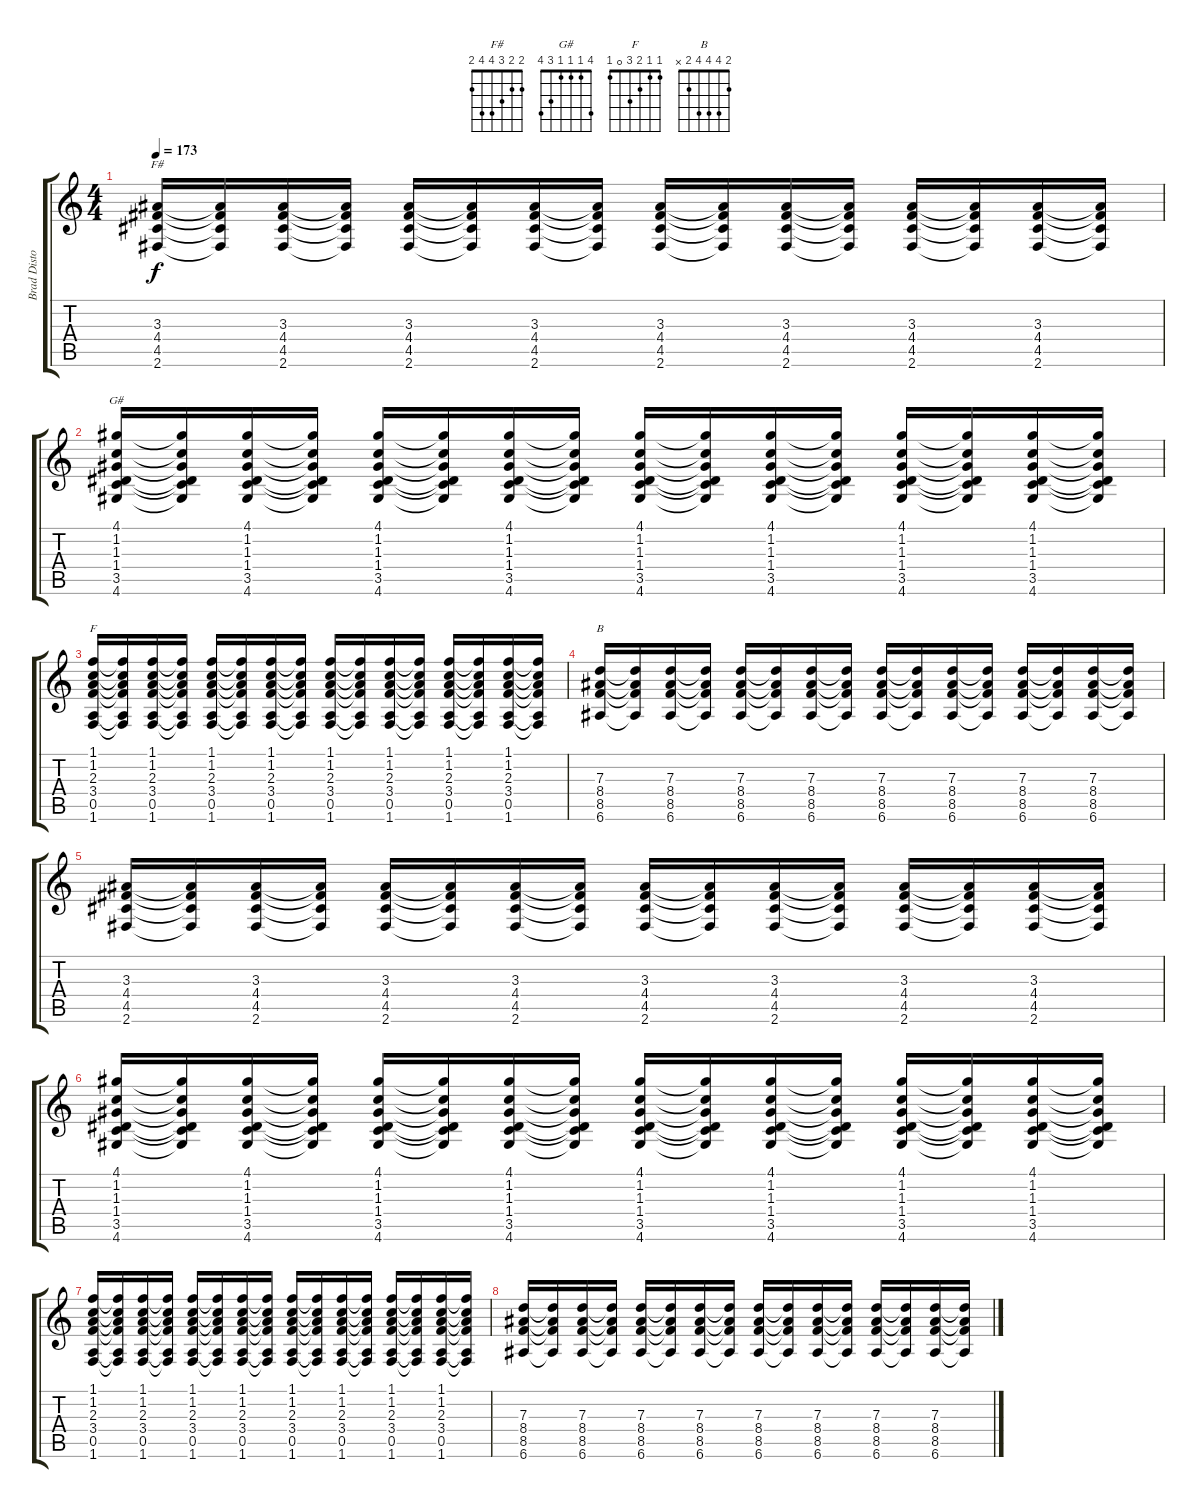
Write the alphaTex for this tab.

\track ("Brad Distortion Guitar" "Brad Disto") {instrument distortionguitar}
\staff {score tabs}
\tuning (E4 B3 G3 D3 A2 E2) {hide}
\chord ("F#" 2 2 3 4 4 2)
\chord ("G#" 4 1 1 1 3 4)
\chord ("F" 1 1 2 3 0 1)
\chord ("B" 2 4 4 4 2 x)
\ts (4 4)
\tempo 173
\clef g2
\ks c
(3.3 4.4 4.5 2.6).16{ch "F#" dy f} (3.3{t} 4.4{t} 4.5{t} 2.6{t}).16 (3.3 4.4 4.5 2.6).16 (3.3{t} 4.4{t} 4.5{t} 2.6{t}).16 (3.3 4.4 4.5 2.6).16 (3.3{t} 4.4{t} 4.5{t} 2.6{t}).16 (3.3 4.4 4.5 2.6).16 (3.3{t} 4.4{t} 4.5{t} 2.6{t}).16 (3.3 4.4 4.5 2.6).16 (3.3{t} 4.4{t} 4.5{t} 2.6{t}).16 (3.3 4.4 4.5 2.6).16 (3.3{t} 4.4{t} 4.5{t} 2.6{t}).16 (3.3 4.4 4.5 2.6).16 (3.3{t} 4.4{t} 4.5{t} 2.6{t}).16 (3.3 4.4 4.5 2.6).16 (3.3{t} 4.4{t} 4.5{t} 2.6{t}).16 |
(4.1 1.2 1.3 1.4 3.5 4.6).16{ch "G#"} (4.1{t} 1.2{t} 1.3{t} 1.4{t} 3.5{t} 4.6{t}).16 (4.1 1.2 1.3 1.4 3.5 4.6).16 (4.1{t} 1.2{t} 1.3{t} 1.4{t} 3.5{t} 4.6{t}).16 (4.1 1.2 1.3 1.4 3.5 4.6).16 (4.1{t} 1.2{t} 1.3{t} 1.4{t} 3.5{t} 4.6{t}).16 (4.1 1.2 1.3 1.4 3.5 4.6).16 (4.1{t} 1.2{t} 1.3{t} 1.4{t} 3.5{t} 4.6{t}).16 (4.1 1.2 1.3 1.4 3.5 4.6).16 (4.1{t} 1.2{t} 1.3{t} 1.4{t} 3.5{t} 4.6{t}).16 (4.1 1.2 1.3 1.4 3.5 4.6).16 (4.1{t} 1.2{t} 1.3{t} 1.4{t} 3.5{t} 4.6{t}).16 (4.1 1.2 1.3 1.4 3.5 4.6).16 (4.1{t} 1.2{t} 1.3{t} 1.4{t} 3.5{t} 4.6{t}).16 (4.1 1.2 1.3 1.4 3.5 4.6).16 (4.1{t} 1.2{t} 1.3{t} 1.4{t} 3.5{t} 4.6{t}).16 |
(1.1 1.2 2.3 3.4 0.5 1.6).16{ch "F"} (1.1{t} 1.2{t} 2.3{t} 3.4{t} 0.5{t} 1.6{t}).16 (1.1 1.2 2.3 3.4 0.5 1.6).16 (1.1{t} 1.2{t} 2.3{t} 3.4{t} 0.5{t} 1.6{t}).16 (1.1 1.2 2.3 3.4 0.5 1.6).16 (1.1{t} 1.2{t} 2.3{t} 3.4{t} 0.5{t} 1.6{t}).16 (1.1 1.2 2.3 3.4 0.5 1.6).16 (1.1{t} 1.2{t} 2.3{t} 3.4{t} 0.5{t} 1.6{t}).16 (1.1 1.2 2.3 3.4 0.5 1.6).16 (1.1{t} 1.2{t} 2.3{t} 3.4{t} 0.5{t} 1.6{t}).16 (1.1 1.2 2.3 3.4 0.5 1.6).16 (1.1{t} 1.2{t} 2.3{t} 3.4{t} 0.5{t} 1.6{t}).16 (1.1 1.2 2.3 3.4 0.5 1.6).16 (1.1{t} 1.2{t} 2.3{t} 3.4{t} 0.5{t} 1.6{t}).16 (1.1 1.2 2.3 3.4 0.5 1.6).16 (1.1{t} 1.2{t} 2.3{t} 3.4{t} 0.5{t} 1.6{t}).16 |
(7.3 8.4 8.5 6.6).16{ch "B"} (7.3{t} 8.4{t} 8.5{t} 6.6{t}).16 (7.3 8.4 8.5 6.6).16 (7.3{t} 8.4{t} 8.5{t} 6.6{t}).16 (7.3 8.4 8.5 6.6).16 (7.3{t} 8.4{t} 8.5{t} 6.6{t}).16 (7.3 8.4 8.5 6.6).16 (7.3{t} 8.4{t} 8.5{t} 6.6{t}).16 (7.3 8.4 8.5 6.6).16 (7.3{t} 8.4{t} 8.5{t} 6.6{t}).16 (7.3 8.4 8.5 6.6).16 (7.3{t} 8.4{t} 8.5{t} 6.6{t}).16 (7.3 8.4 8.5 6.6).16 (7.3{t} 8.4{t} 8.5{t} 6.6{t}).16 (7.3 8.4 8.5 6.6).16 (7.3{t} 8.4{t} 8.5{t} 6.6{t}).16 |
(3.3 4.4 4.5 2.6).16 (3.3{t} 4.4{t} 4.5{t} 2.6{t}).16 (3.3 4.4 4.5 2.6).16 (3.3{t} 4.4{t} 4.5{t} 2.6{t}).16 (3.3 4.4 4.5 2.6).16 (3.3{t} 4.4{t} 4.5{t} 2.6{t}).16 (3.3 4.4 4.5 2.6).16 (3.3{t} 4.4{t} 4.5{t} 2.6{t}).16 (3.3 4.4 4.5 2.6).16 (3.3{t} 4.4{t} 4.5{t} 2.6{t}).16 (3.3 4.4 4.5 2.6).16 (3.3{t} 4.4{t} 4.5{t} 2.6{t}).16 (3.3 4.4 4.5 2.6).16 (3.3{t} 4.4{t} 4.5{t} 2.6{t}).16 (3.3 4.4 4.5 2.6).16 (3.3{t} 4.4{t} 4.5{t} 2.6{t}).16 |
(4.1 1.2 1.3 1.4 3.5 4.6).16 (4.1{t} 1.2{t} 1.3{t} 1.4{t} 3.5{t} 4.6{t}).16 (4.1 1.2 1.3 1.4 3.5 4.6).16 (4.1{t} 1.2{t} 1.3{t} 1.4{t} 3.5{t} 4.6{t}).16 (4.1 1.2 1.3 1.4 3.5 4.6).16 (4.1{t} 1.2{t} 1.3{t} 1.4{t} 3.5{t} 4.6{t}).16 (4.1 1.2 1.3 1.4 3.5 4.6).16 (4.1{t} 1.2{t} 1.3{t} 1.4{t} 3.5{t} 4.6{t}).16 (4.1 1.2 1.3 1.4 3.5 4.6).16 (4.1{t} 1.2{t} 1.3{t} 1.4{t} 3.5{t} 4.6{t}).16 (4.1 1.2 1.3 1.4 3.5 4.6).16 (4.1{t} 1.2{t} 1.3{t} 1.4{t} 3.5{t} 4.6{t}).16 (4.1 1.2 1.3 1.4 3.5 4.6).16 (4.1{t} 1.2{t} 1.3{t} 1.4{t} 3.5{t} 4.6{t}).16 (4.1 1.2 1.3 1.4 3.5 4.6).16 (4.1{t} 1.2{t} 1.3{t} 1.4{t} 3.5{t} 4.6{t}).16 |
(1.1 1.2 2.3 3.4 0.5 1.6).16 (1.1{t} 1.2{t} 2.3{t} 3.4{t} 0.5{t} 1.6{t}).16 (1.1 1.2 2.3 3.4 0.5 1.6).16 (1.1{t} 1.2{t} 2.3{t} 3.4{t} 0.5{t} 1.6{t}).16 (1.1 1.2 2.3 3.4 0.5 1.6).16 (1.1{t} 1.2{t} 2.3{t} 3.4{t} 0.5{t} 1.6{t}).16 (1.1 1.2 2.3 3.4 0.5 1.6).16 (1.1{t} 1.2{t} 2.3{t} 3.4{t} 0.5{t} 1.6{t}).16 (1.1 1.2 2.3 3.4 0.5 1.6).16 (1.1{t} 1.2{t} 2.3{t} 3.4{t} 0.5{t} 1.6{t}).16 (1.1 1.2 2.3 3.4 0.5 1.6).16 (1.1{t} 1.2{t} 2.3{t} 3.4{t} 0.5{t} 1.6{t}).16 (1.1 1.2 2.3 3.4 0.5 1.6).16 (1.1{t} 1.2{t} 2.3{t} 3.4{t} 0.5{t} 1.6{t}).16 (1.1 1.2 2.3 3.4 0.5 1.6).16 (1.1{t} 1.2{t} 2.3{t} 3.4{t} 0.5{t} 1.6{t}).16 |
(7.3 8.4 8.5 6.6).16 (7.3{t} 8.4{t} 8.5{t} 6.6{t}).16 (7.3 8.4 8.5 6.6).16 (7.3{t} 8.4{t} 8.5{t} 6.6{t}).16 (7.3 8.4 8.5 6.6).16 (7.3{t} 8.4{t} 8.5{t} 6.6{t}).16 (7.3 8.4 8.5 6.6).16 (7.3{t} 8.4{t} 8.5{t} 6.6{t}).16 (7.3 8.4 8.5 6.6).16 (7.3{t} 8.4{t} 8.5{t} 6.6{t}).16 (7.3 8.4 8.5 6.6).16 (7.3{t} 8.4{t} 8.5{t} 6.6{t}).16 (7.3 8.4 8.5 6.6).16 (7.3{t} 8.4{t} 8.5{t} 6.6{t}).16 (7.3 8.4 8.5 6.6).16 (7.3{t} 8.4{t} 8.5{t} 6.6{t}).16
